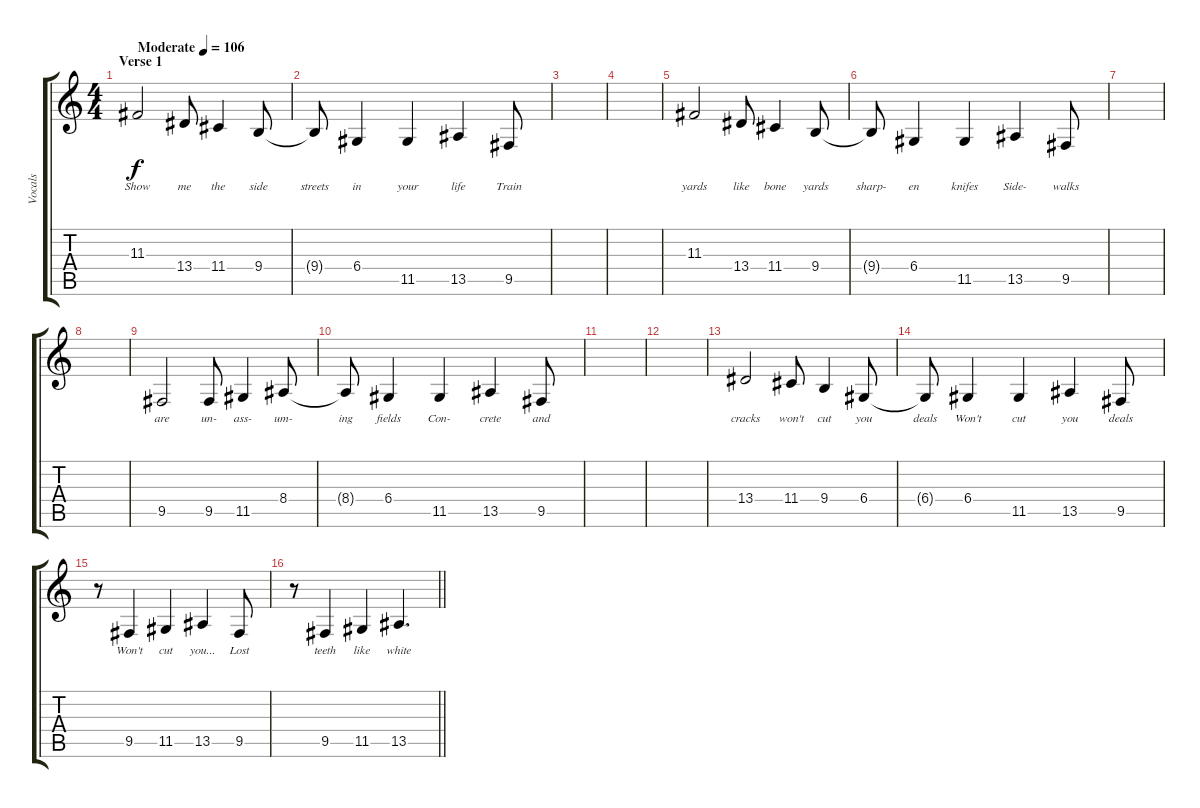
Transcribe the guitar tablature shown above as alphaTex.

\track ("Vocals" "Vocals") {instrument oboe}
\staff {score tabs}
\tuning (E4 B3 G3 D3 A2 E2) {hide}
\ts (4 4)
\section ("" "Verse 1")
\tempo (106 "Moderate")
\clef g2
\ks c
11.3.2{lyrics (0 "Show") lyrics (1 "") lyrics (2 "") lyrics (3 "") lyrics (4 "") dy f instrument oboe} 13.4.8{lyrics (0 "me") lyrics (1 "") lyrics (2 "") lyrics (3 "") lyrics (4 "")} 11.4.4{lyrics (0 "the") lyrics (1 "") lyrics (2 "") lyrics (3 "") lyrics (4 "")} 9.4.8{lyrics (0 "side") lyrics (1 "") lyrics (2 "") lyrics (3 "") lyrics (4 "")} |
9.4{t}.8{lyrics (0 "streets") lyrics (1 "") lyrics (2 "") lyrics (3 "") lyrics (4 "")} 6.4.4{lyrics (0 "in") lyrics (1 "") lyrics (2 "") lyrics (3 "") lyrics (4 "")} 11.5.4{lyrics (0 "your") lyrics (1 "") lyrics (2 "") lyrics (3 "") lyrics (4 "")} 13.5.4{lyrics (0 "life") lyrics (1 "") lyrics (2 "") lyrics (3 "") lyrics (4 "")} 9.5.8{lyrics (0 "Train") lyrics (1 "") lyrics (2 "") lyrics (3 "") lyrics (4 "")} |
|
|
11.3.2{lyrics (0 "yards") lyrics (1 "") lyrics (2 "") lyrics (3 "") lyrics (4 "")} 13.4.8{lyrics (0 "like") lyrics (1 "") lyrics (2 "") lyrics (3 "") lyrics (4 "")} 11.4.4{lyrics (0 "bone") lyrics (1 "") lyrics (2 "") lyrics (3 "") lyrics (4 "")} 9.4.8{lyrics (0 "yards") lyrics (1 "") lyrics (2 "") lyrics (3 "") lyrics (4 "")} |
9.4{t}.8{lyrics (0 "sharp-") lyrics (1 "") lyrics (2 "") lyrics (3 "") lyrics (4 "")} 6.4.4{lyrics (0 "en") lyrics (1 "") lyrics (2 "") lyrics (3 "") lyrics (4 "")} 11.5.4{lyrics (0 "knifes") lyrics (1 "") lyrics (2 "") lyrics (3 "") lyrics (4 "")} 13.5.4{lyrics (0 "Side-") lyrics (1 "") lyrics (2 "") lyrics (3 "") lyrics (4 "")} 9.5.8{lyrics (0 "walks") lyrics (1 "") lyrics (2 "") lyrics (3 "") lyrics (4 "")} |
|
|
9.5.2{lyrics (0 "are") lyrics (1 "") lyrics (2 "") lyrics (3 "") lyrics (4 "")} 9.5.8{lyrics (0 "un-") lyrics (1 "") lyrics (2 "") lyrics (3 "") lyrics (4 "")} 11.5.4{lyrics (0 "ass-") lyrics (1 "") lyrics (2 "") lyrics (3 "") lyrics (4 "")} 8.4.8{lyrics (0 "um-") lyrics (1 "") lyrics (2 "") lyrics (3 "") lyrics (4 "")} |
8.4{t}.8{lyrics (0 "ing") lyrics (1 "") lyrics (2 "") lyrics (3 "") lyrics (4 "")} 6.4.4{lyrics (0 "fields") lyrics (1 "") lyrics (2 "") lyrics (3 "") lyrics (4 "")} 11.5.4{lyrics (0 "Con-") lyrics (1 "") lyrics (2 "") lyrics (3 "") lyrics (4 "")} 13.5.4{lyrics (0 "crete") lyrics (1 "") lyrics (2 "") lyrics (3 "") lyrics (4 "")} 9.5.8{lyrics (0 "and") lyrics (1 "") lyrics (2 "") lyrics (3 "") lyrics (4 "")} |
|
|
13.4.2{lyrics (0 "cracks") lyrics (1 "") lyrics (2 "") lyrics (3 "") lyrics (4 "")} 11.4.8{lyrics (0 "won't") lyrics (1 "") lyrics (2 "") lyrics (3 "") lyrics (4 "")} 9.4.4{lyrics (0 "cut") lyrics (1 "") lyrics (2 "") lyrics (3 "") lyrics (4 "")} 6.4.8{lyrics (0 "you") lyrics (1 "") lyrics (2 "") lyrics (3 "") lyrics (4 "")} |
6.4{t}.8{lyrics (0 "deals") lyrics (1 "") lyrics (2 "") lyrics (3 "") lyrics (4 "")} 6.4.4{lyrics (0 "Won't") lyrics (1 "") lyrics (2 "") lyrics (3 "") lyrics (4 "")} 11.5.4{lyrics (0 "cut") lyrics (1 "") lyrics (2 "") lyrics (3 "") lyrics (4 "")} 13.5.4{lyrics (0 "you") lyrics (1 "") lyrics (2 "") lyrics (3 "") lyrics (4 "")} 9.5.8{lyrics (0 "deals") lyrics (1 "") lyrics (2 "") lyrics (3 "") lyrics (4 "")} |
r.8 9.5.4{lyrics (0 "Won't") lyrics (1 "") lyrics (2 "") lyrics (3 "") lyrics (4 "")} 11.5.4{lyrics (0 "cut") lyrics (1 "") lyrics (2 "") lyrics (3 "") lyrics (4 "")} 13.5.4{lyrics (0 "you...") lyrics (1 "") lyrics (2 "") lyrics (3 "") lyrics (4 "")} 9.5.8{lyrics (0 "Lost") lyrics (1 "") lyrics (2 "") lyrics (3 "") lyrics (4 "")} |
\barLineRight lightlight
r.8 9.5.4{lyrics (0 "teeth") lyrics (1 "") lyrics (2 "") lyrics (3 "") lyrics (4 "")} 11.5.4{lyrics (0 "like") lyrics (1 "") lyrics (2 "") lyrics (3 "") lyrics (4 "")} 13.5.4{d lyrics (0 "white") lyrics (1 "") lyrics (2 "") lyrics (3 "") lyrics (4 "")}
